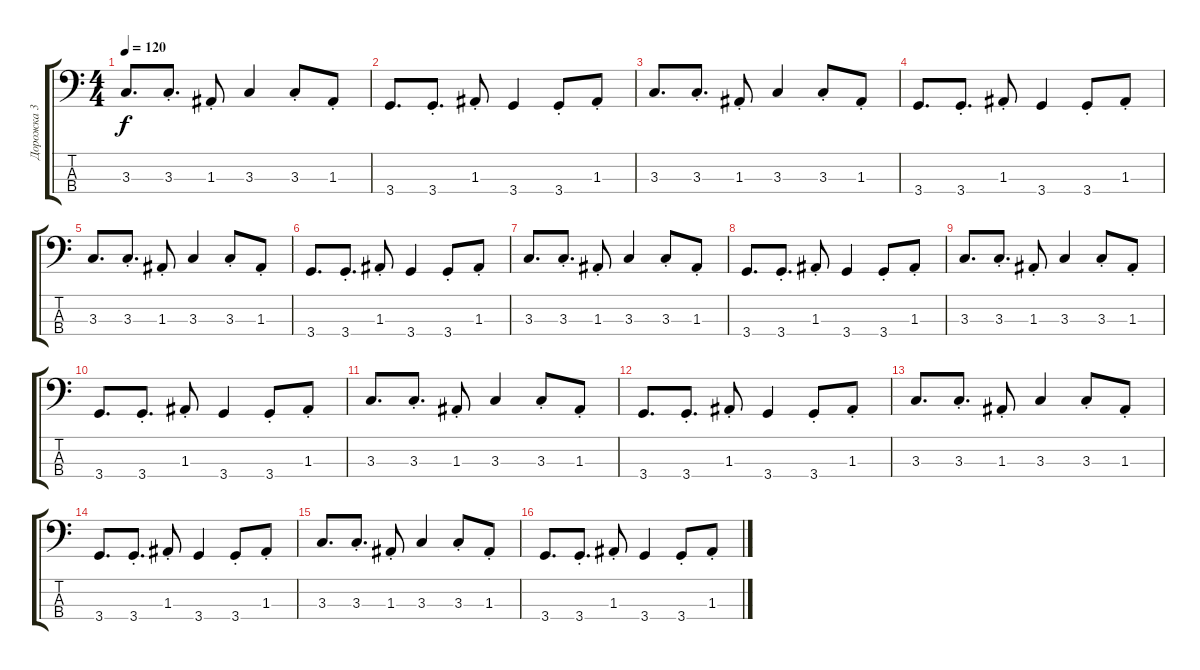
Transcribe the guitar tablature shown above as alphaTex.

\track ("Дорожка 3" "Дорожка 3") {instrument electricbasspick}
\staff {score tabs}
\tuning (G2 D2 A1 E1) {hide}
\ts (4 4)
\tempo 120
\clef f4
\ks c
3.3.8{d dy f} 3.3{st}.8{d} 1.3{st}.8 3.3.4 3.3{st}.8 1.3{st}.8 |
3.4.8{d} 3.4{st}.8{d} 1.3{st}.8 3.4.4 3.4{st}.8 1.3{st}.8 |
3.3.8{d} 3.3{st}.8{d} 1.3{st}.8 3.3.4 3.3{st}.8 1.3{st}.8 |
3.4.8{d} 3.4{st}.8{d} 1.3{st}.8 3.4.4 3.4{st}.8 1.3{st}.8 |
3.3.8{d} 3.3{st}.8{d} 1.3{st}.8 3.3.4 3.3{st}.8 1.3{st}.8 |
3.4.8{d} 3.4{st}.8{d} 1.3{st}.8 3.4.4 3.4{st}.8 1.3{st}.8 |
3.3.8{d} 3.3{st}.8{d} 1.3{st}.8 3.3.4 3.3{st}.8 1.3{st}.8 |
3.4.8{d} 3.4{st}.8{d} 1.3{st}.8 3.4.4 3.4{st}.8 1.3{st}.8 |
3.3.8{d} 3.3{st}.8{d} 1.3{st}.8 3.3.4 3.3{st}.8 1.3{st}.8 |
3.4.8{d} 3.4{st}.8{d} 1.3{st}.8 3.4.4 3.4{st}.8 1.3{st}.8 |
3.3.8{d} 3.3{st}.8{d} 1.3{st}.8 3.3.4 3.3{st}.8 1.3{st}.8 |
3.4.8{d} 3.4{st}.8{d} 1.3{st}.8 3.4.4 3.4{st}.8 1.3{st}.8 |
3.3.8{d} 3.3{st}.8{d} 1.3{st}.8 3.3.4 3.3{st}.8 1.3{st}.8 |
3.4.8{d} 3.4{st}.8{d} 1.3{st}.8 3.4.4 3.4{st}.8 1.3{st}.8 |
3.3.8{d} 3.3{st}.8{d} 1.3{st}.8 3.3.4 3.3{st}.8 1.3{st}.8 |
3.4.8{d} 3.4{st}.8{d} 1.3{st}.8 3.4.4 3.4{st}.8 1.3{st}.8
